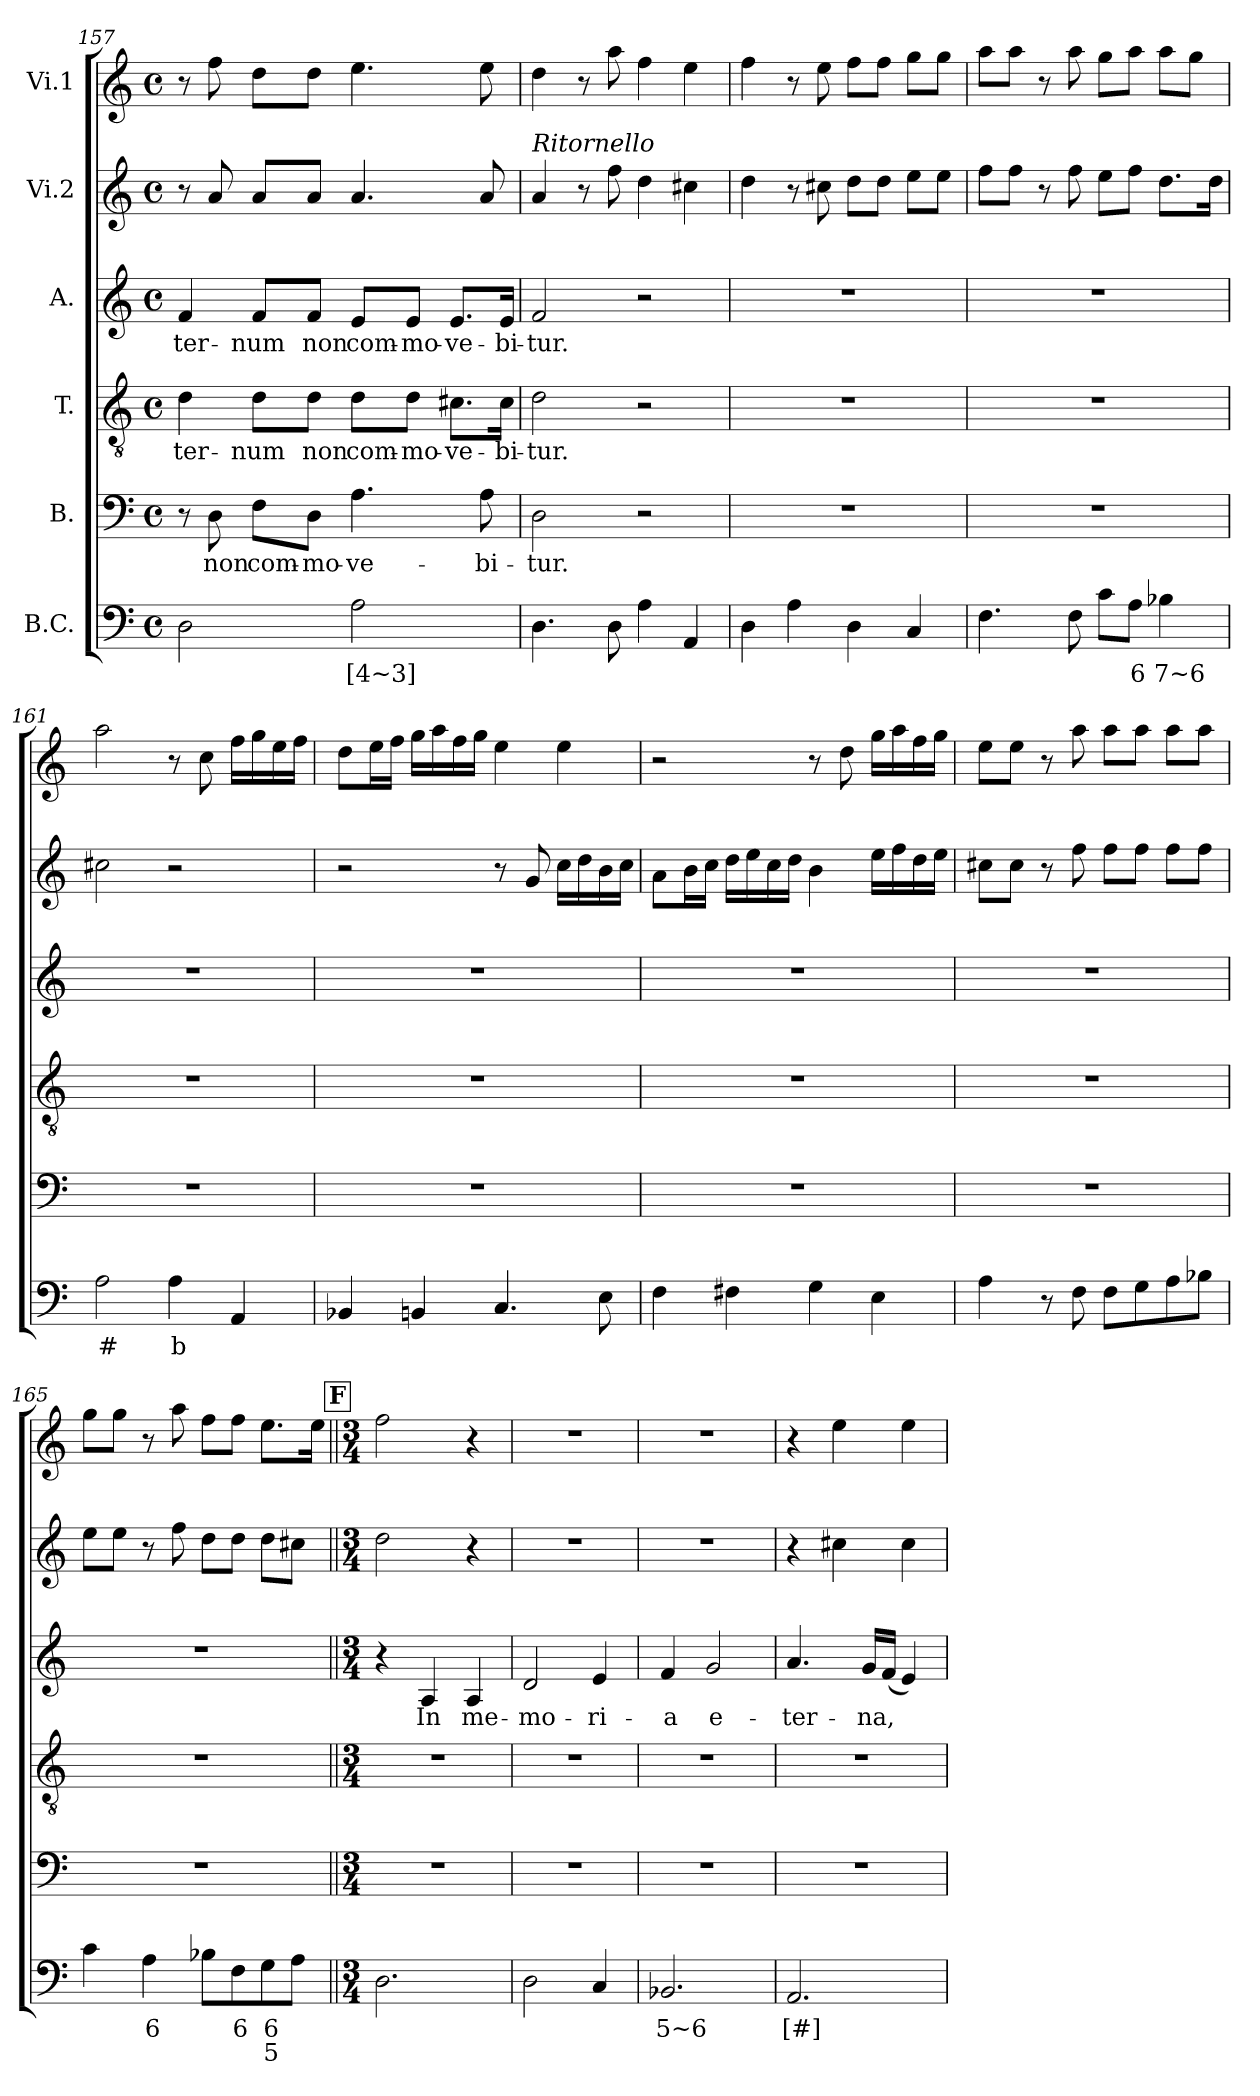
**kern	**text	**text	**kern	**text	**kern	**text	**kern	**text	**kern	**kern
*part6	*part6	*part6	*part5	*part5	*part4	*part4	*part3	*part3	*part2	*part1
*staff6	*staff6	*staff6	*staff5	*staff5	*staff4	*staff4	*staff3	*staff3	*staff2	*staff1
*I"B.C.	*	*	*I"B.	*	*I"T.	*	*I"A.	*	*I"Vi.2	*I"Vi.1
*clefF4	*	*	*clefF4	*	*clefGv2	*	*clefG2	*	*clefG2	*clefG2
*k[]	*	*	*k[]	*	*k[]	*	*k[]	*	*k[]	*k[]
*C:	*	*	*C:	*	*C:	*	*C:	*	*C:	*C:
*M4/4	*	*	*M4/4	*	*M4/4	*	*M4/4	*	*M4/4	*M4/4
*met(c)	*	*	*met(c)	*	*met(c)	*	*met(c)	*	*met(c)	*met(c)
=157	=157	=157	=157	=157	=157	=157	=157	=157	=157	=157
!	!	!	!	!	!	!LO:LY:b	!	!LO:LY:b	!	!
2D\	.	.	8r	.	4d\	-ter-	4f/	-ter-	8r	8r
!	!	!	!	!LO:LY:b	!	!	!	!	!	!
.	.	.	8D\	non	.	.	.	.	8a/	8ff\
!	!	!	!	!LO:LY:b	!	!LO:LY:b	!	!LO:LY:b	!	!
.	.	.	8F\L	com-	8d\L	-num	8f/L	-num	8a/L	8dd\L
!	!	!	!	!LO:LY:b	!	!LO:LY:b	!	!LO:LY:b	!	!
.	.	.	8D\J	-mo-	8d\J	non	8f/J	non	8a/J	8dd\J
!	!LO:LY:b	!	!	!LO:LY:b	!	!LO:LY:b	!	!LO:LY:b	!	!
2A\	[4~3]	.	4.A\	-ve-	8d\L	com-	8e/L	com-	4.a/	4.ee\
!	!	!	!	!	!	!LO:LY:b	!	!LO:LY:b	!	!
.	.	.	.	.	8d\J	-mo-	8e/J	-mo-	.	.
!	!	!	!	!	!	!LO:LY:b	!	!LO:LY:b	!	!
.	.	.	.	.	8.c#X\L	-ve-	8.e/L	-ve-	.	.
!	!	!	!	!LO:LY:b	!	!	!	!	!	!
.	.	.	8A\	-bi-	.	.	.	.	8a/	8ee\
!	!	!	!	!	!	!LO:LY:b	!	!LO:LY:b	!	!
.	.	.	.	.	16c#\Jk	-bi-	16e/Jk	-bi-	.	.
!!LO:PB:g=z
=158	=158	=158	=158	=158	=158	=158	=158	=158	=158	=158
!	!	!	!	!	!	!	!	!	!LO:TX:a:i:t=Ritornello	!
!	!	!	!	!LO:LY:b	!	!LO:LY:b	!	!LO:LY:b	!	!
4.D\	.	.	2D\	-tur.	2d\	-tur.	2f/	-tur.	4a/	4dd\
.	.	.	.	.	.	.	.	.	8r	8r
8D\	.	.	.	.	.	.	.	.	8ff\	8aa\
4A\	.	.	2r	.	2r	.	2r	.	4dd\	4ff\
4AA/	.	.	.	.	.	.	.	.	4cc#X\	4ee\
=159	=159	=159	=159	=159	=159	=159	=159	=159	=159	=159
4D\	.	.	1r	.	1r	.	1r	.	4dd\	4ff\
4A\	.	.	.	.	.	.	.	.	8r	8r
.	.	.	.	.	.	.	.	.	8cc#X\	8ee\
4D\	.	.	.	.	.	.	.	.	8dd\L	8ff\L
.	.	.	.	.	.	.	.	.	8dd\J	8ff\J
4C/	.	.	.	.	.	.	.	.	8ee\L	8gg\L
.	.	.	.	.	.	.	.	.	8ee\J	8gg\J
=160	=160	=160	=160	=160	=160	=160	=160	=160	=160	=160
4.F\	.	.	1r	.	1r	.	1r	.	8ff\L	8aa\L
.	.	.	.	.	.	.	.	.	8ff\J	8aa\J
.	.	.	.	.	.	.	.	.	8r	8r
8F\	.	.	.	.	.	.	.	.	8ff\	8aa\
8c\L	.	.	.	.	.	.	.	.	8ee\L	8gg\L
!	!LO:LY:b	!	!	!	!	!	!	!	!	!
8A\J	6	.	.	.	.	.	.	.	8ff\J	8aa\J
!	!LO:LY:b	!	!	!	!	!	!	!	!	!
4B-X\	7~6	.	.	.	.	.	.	.	8.dd\L	8aa\L
.	.	.	.	.	.	.	.	.	.	8gg\J
.	.	.	.	.	.	.	.	.	16dd\Jk	.
=161	=161	=161	=161	=161	=161	=161	=161	=161	=161	=161
!	!LO:LY:b	!	!	!	!	!	!	!	!	!
2A\	#	.	1r	.	1r	.	1r	.	2cc#X\	2aa\
!	!LO:LY:b	!	!	!	!	!	!	!	!	!
4A\	b	.	.	.	.	.	.	.	2r	8r
.	.	.	.	.	.	.	.	.	.	8cc\
4AA/	.	.	.	.	.	.	.	.	.	16ff\LL
.	.	.	.	.	.	.	.	.	.	16gg\
.	.	.	.	.	.	.	.	.	.	16ee\
.	.	.	.	.	.	.	.	.	.	16ff\JJ
=162	=162	=162	=162	=162	=162	=162	=162	=162	=162	=162
4BB-X/	.	.	1r	.	1r	.	1r	.	2r	8dd\L
.	.	.	.	.	.	.	.	.	.	16ee\L
.	.	.	.	.	.	.	.	.	.	16ff\JJ
4BBn/	.	.	.	.	.	.	.	.	.	16gg\LL
.	.	.	.	.	.	.	.	.	.	16aa\
.	.	.	.	.	.	.	.	.	.	16ff\
.	.	.	.	.	.	.	.	.	.	16gg\JJ
4.C/	.	.	.	.	.	.	.	.	8r	4ee\
.	.	.	.	.	.	.	.	.	8g/	.
.	.	.	.	.	.	.	.	.	16cc\LL	4ee\
.	.	.	.	.	.	.	.	.	16dd\	.
8E\	.	.	.	.	.	.	.	.	16b\	.
.	.	.	.	.	.	.	.	.	16cc\JJ	.
!!LO:LB:g=z
=163	=163	=163	=163	=163	=163	=163	=163	=163	=163	=163
4F\	.	.	1r	.	1r	.	1r	.	8a\L	2r
.	.	.	.	.	.	.	.	.	16b\L	.
.	.	.	.	.	.	.	.	.	16cc\JJ	.
4F#X\	.	.	.	.	.	.	.	.	16dd\LL	.
.	.	.	.	.	.	.	.	.	16ee\	.
.	.	.	.	.	.	.	.	.	16cc\	.
.	.	.	.	.	.	.	.	.	16dd\JJ	.
4G\	.	.	.	.	.	.	.	.	4b\	8r
.	.	.	.	.	.	.	.	.	.	8dd\
4E\	.	.	.	.	.	.	.	.	16ee\LL	16gg\LL
.	.	.	.	.	.	.	.	.	16ff\	16aa\
.	.	.	.	.	.	.	.	.	16dd\	16ff\
.	.	.	.	.	.	.	.	.	16ee\JJ	16gg\JJ
=164	=164	=164	=164	=164	=164	=164	=164	=164	=164	=164
4A\	.	.	1r	.	1r	.	1r	.	8cc#X\L	8ee\L
.	.	.	.	.	.	.	.	.	8cc#\J	8ee\J
8r	.	.	.	.	.	.	.	.	8r	8r
8F\	.	.	.	.	.	.	.	.	8ff\	8aa\
8F\L	.	.	.	.	.	.	.	.	8ff\L	8aa\L
8G\	.	.	.	.	.	.	.	.	8ff\J	8aa\J
8A\	.	.	.	.	.	.	.	.	8ff\L	8aa\L
8B-X\J	.	.	.	.	.	.	.	.	8ff\J	8aa\J
=165	=165	=165	=165	=165	=165	=165	=165	=165	=165	=165
4c\	.	.	1r	.	1r	.	1r	.	8ee\L	8gg\L
.	.	.	.	.	.	.	.	.	8ee\J	8gg\J
!	!LO:LY:b	!	!	!	!	!	!	!	!	!
4A\	6	.	.	.	.	.	.	.	8r	8r
.	.	.	.	.	.	.	.	.	8ff\	8aa\
8B-X\L	.	.	.	.	.	.	.	.	8dd\L	8ff\L
!	!LO:LY:b	!	!	!	!	!	!	!	!	!
8F\	6	.	.	.	.	.	.	.	8dd\J	8ff\J
!	!LO:LY:b	!LO:LY:b	!	!	!	!	!	!	!	!
8G\	6	5	.	.	.	.	.	.	8dd\L	8.ee\L
8A\J	.	.	.	.	.	.	.	.	8cc#X\J	.
.	.	.	.	.	.	.	.	.	.	16ee\Jk
!!LO:PB:g=z
!!LO:REH:place=s1:a:B:fs=17:t=F
=166||	=166||	=166||	=166||	=166||	=166||	=166||	=166||	=166||	=166||	=166||
*M3/4	*	*	*M3/4	*	*M3/4	*	*M3/4	*	*M3/4	*M3/4
2.D\	.	.	2.r	.	2.r	.	4r	.	2dd\	2ff\
!	!	!	!	!	!	!	!	!LO:LY:b	!	!
.	.	.	.	.	.	.	4A/	In	.	.
!	!	!	!	!	!	!	!	!LO:LY:b	!	!
.	.	.	.	.	.	.	4A/	me-	4r	4r
=167	=167	=167	=167	=167	=167	=167	=167	=167	=167	=167
!	!	!	!	!	!	!	!	!LO:LY:b	!	!
2D\	.	.	2.r	.	2.r	.	2d/	-mo-	2.r	2.r
!	!	!	!	!	!	!	!	!LO:LY:b	!	!
4C/	.	.	.	.	.	.	4e/	-ri-	.	.
=168	=168	=168	=168	=168	=168	=168	=168	=168	=168	=168
!	!LO:LY:b	!	!	!	!	!	!	!LO:LY:b	!	!
2.BB-X/	5~6	.	2.r	.	2.r	.	4f/	-a	2.r	2.r
!	!	!	!	!	!	!	!	!LO:LY:b	!	!
.	.	.	.	.	.	.	2g/	e-	.	.
=169	=169	=169	=169	=169	=169	=169	=169	=169	=169	=169
!	!LO:LY:b	!	!	!	!	!	!	!LO:LY:b	!	!
2.AA/	[#]	.	2.r	.	2.r	.	4.a/	-ter-	4r	4r
.	.	.	.	.	.	.	.	.	4cc#X\	4ee\
!	!	!	!	!	!	!	!	!LO:LY:b	!	!
.	.	.	.	.	.	.	16g/LL	-na,	.	.
.	.	.	.	.	.	.	(>16f/JJ	.	.	.
.	.	.	.	.	.	.	4e/)	.	4cc#\	4ee\
=	=	=	=	=	=	=	=	=	=	=
*-	*-	*-	*-	*-	*-	*-	*-	*-	*-	*-
